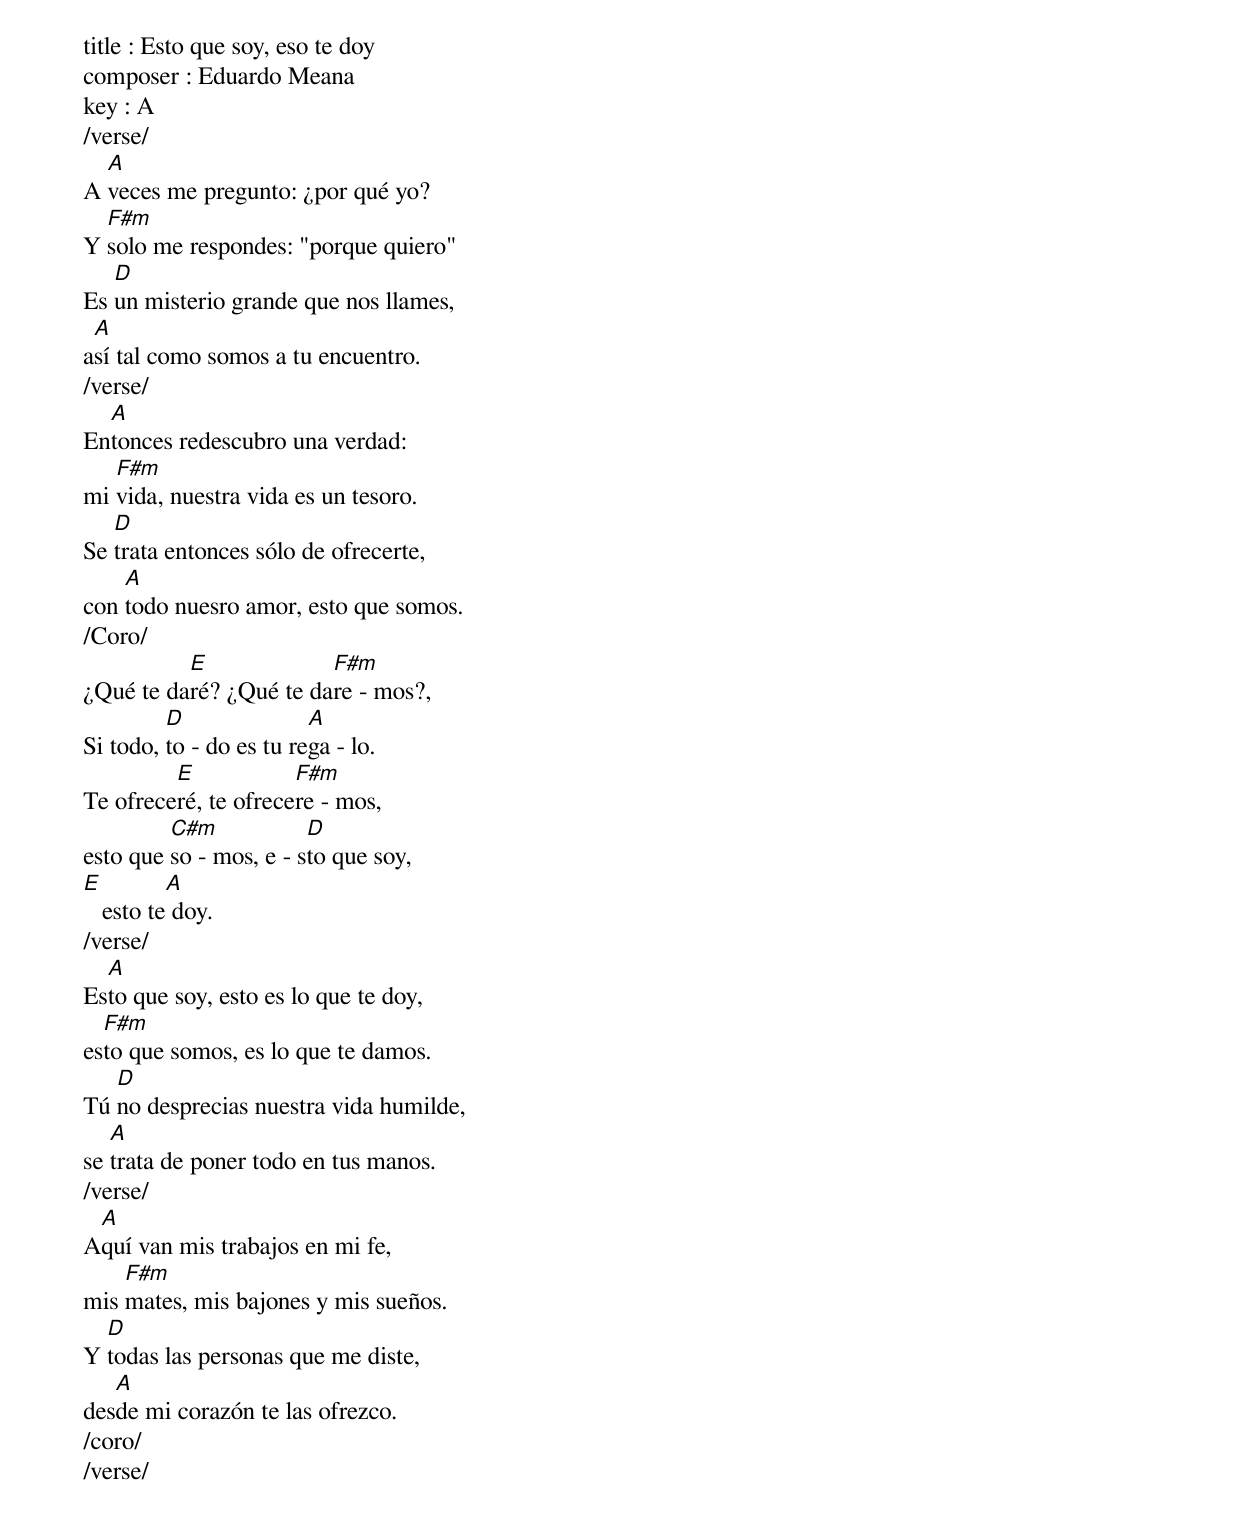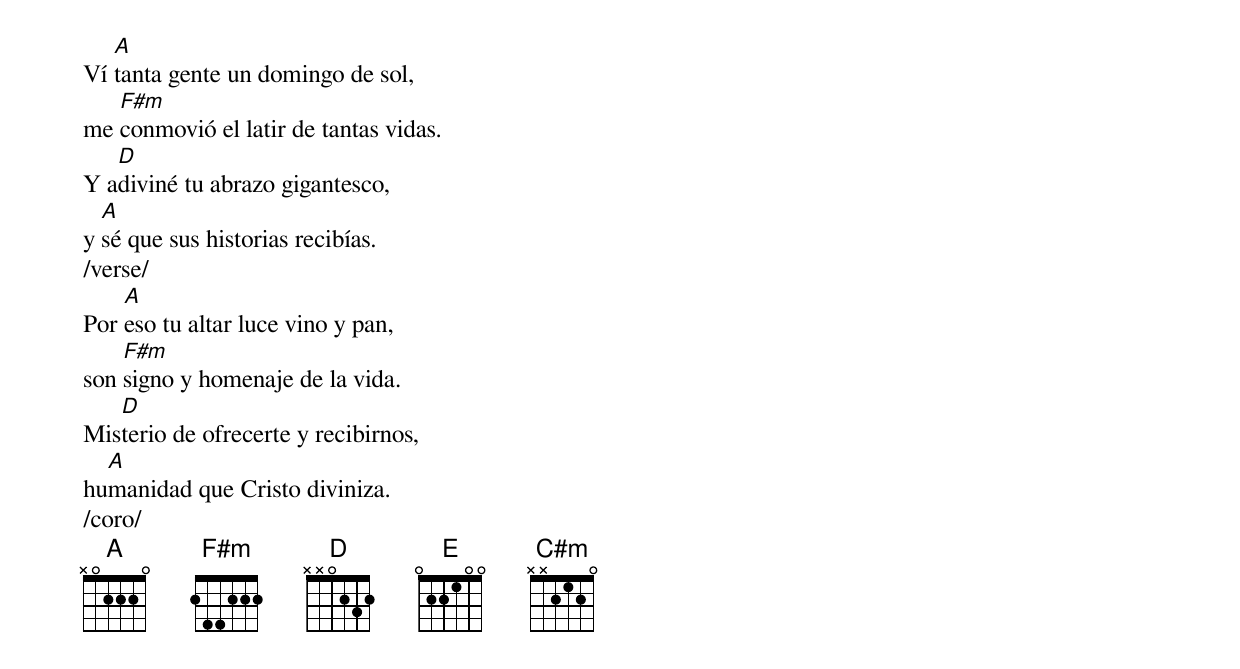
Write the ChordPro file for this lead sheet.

title : Esto que soy, eso te doy
composer : Eduardo Meana
key : A
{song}
/verse/
A [A]veces me pregunto: ¿por qué yo?
Y [F#m]solo me respondes: "porque quiero"
Es [D]un misterio grande que nos llames,
a[A]sí tal como somos a tu encuentro.
/verse/
En[A]tonces redescubro una verdad:
mi [F#m]vida, nuestra vida es un tesoro.
Se [D]trata entonces sólo de ofrecerte,
con [A]todo nuesro amor, esto que somos.
/Coro/
¿Qué te da[E]ré? ¿Qué te da[F#m]re - mos?,
Si todo, [D]to - do es tu re[A]ga - lo.
Te ofrece[E]ré, te ofrece[F#m]re - mos,
esto que [C#m]so - mos, e - s[D]to que soy,
[E]   esto te[A] doy.
/verse/
Es[A]to que soy, esto es lo que te doy,
es[F#m]to que somos, es lo que te damos.
Tú [D]no desprecias nuestra vida humilde,
se [A]trata de poner todo en tus manos.
/verse/
A[A]quí van mis trabajos en mi fe,
mis [F#m]mates, mis bajones y mis sueños.
Y [D]todas las personas que me diste,
des[A]de mi corazón te las ofrezco.
/coro/
/verse/
Ví [A]tanta gente un domingo de sol,
me [F#m]conmovió el latir de tantas vidas.
Y a[D]diviné tu abrazo gigantesco,
y [A]sé que sus historias recibías.
/verse/
Por [A]eso tu altar luce vino y pan,
son [F#m]signo y homenaje de la vida.
Mis[D]terio de ofrecerte y recibirnos,
hu[A]manidad que Cristo diviniza.
/coro/
